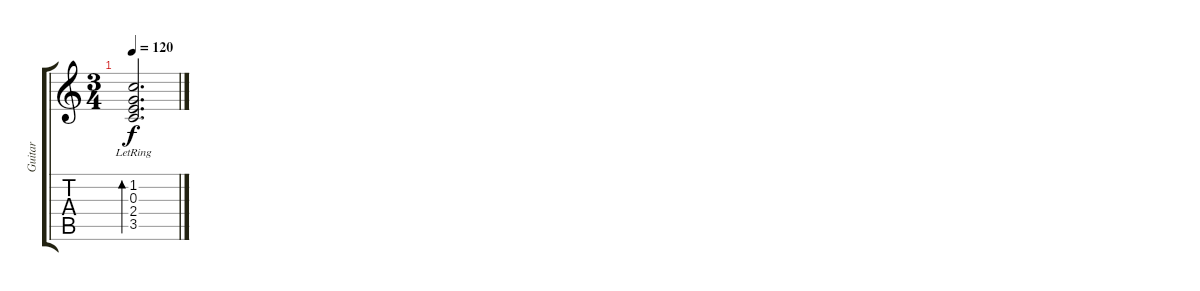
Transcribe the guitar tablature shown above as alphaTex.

\track ("Guitar" "Guitar") {instrument acousticguitarnylon}
\staff {score tabs}
\tuning (E4 B3 G3 D3 A2 E2) {hide}
\ts (3 4)
\tempo 120
\clef g2
\ks c
(1.2{lr} 0.3{lr} 2.4{lr} 3.5{lr}).2{d bd 480 dy f}
